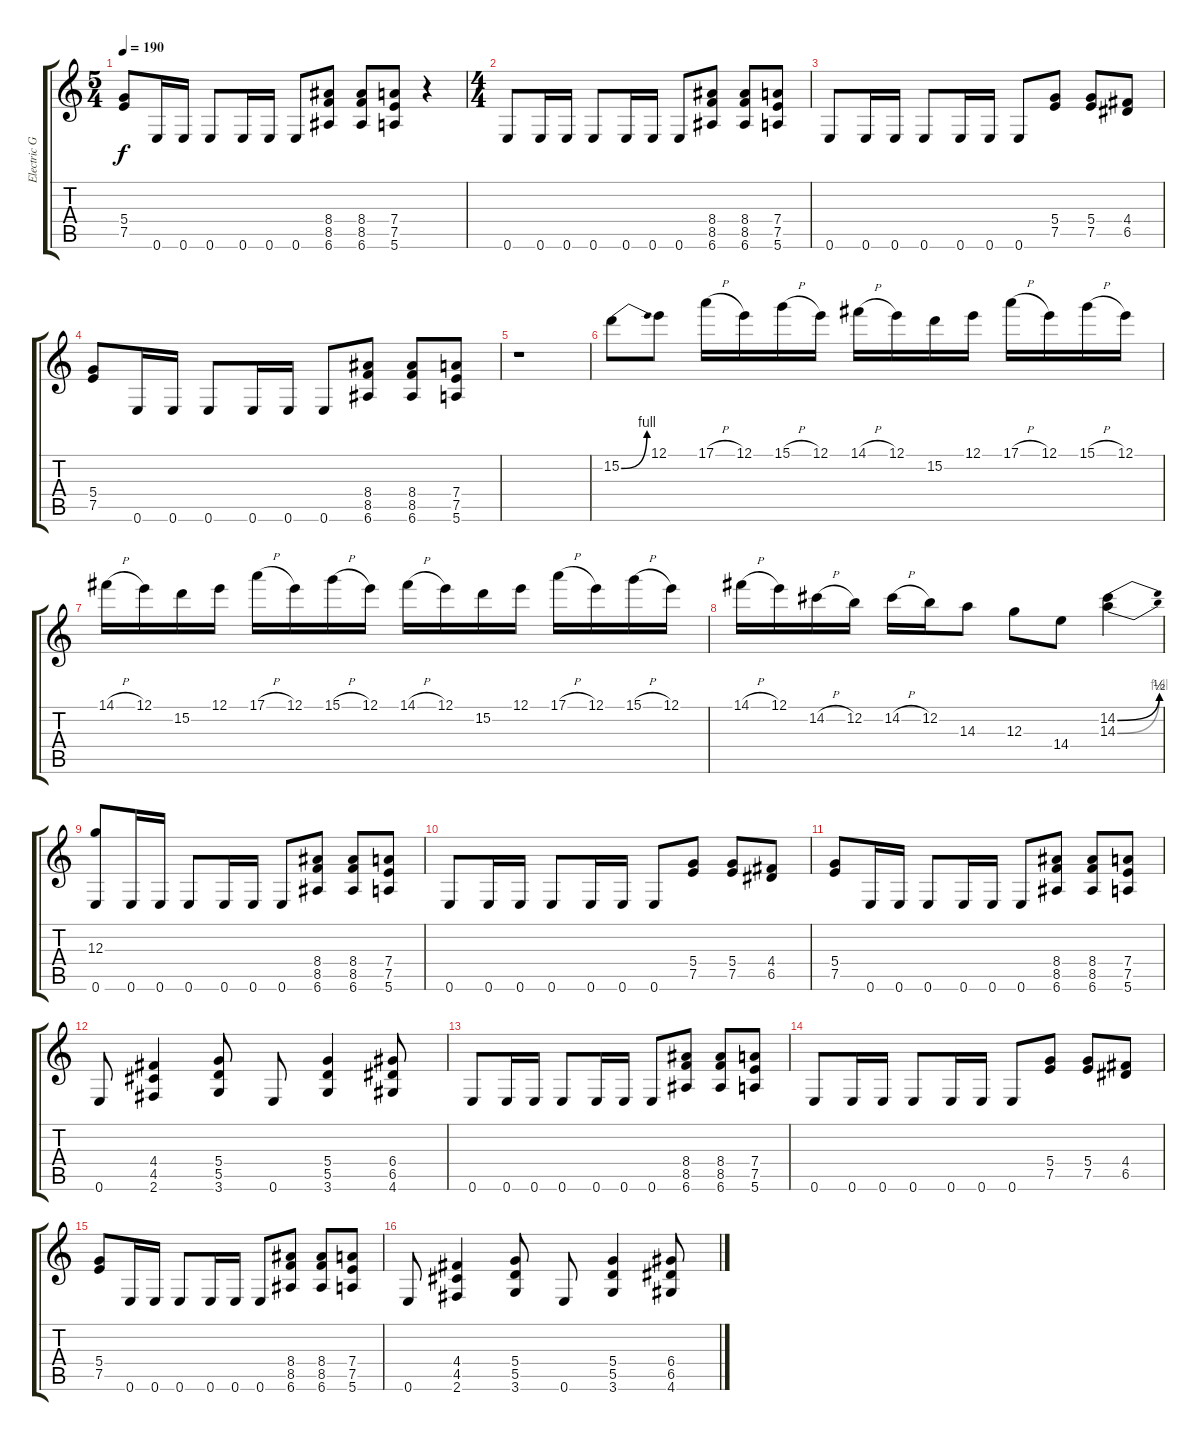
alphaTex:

\track ("Electric Guitar 2" "Electric G") {instrument overdrivenguitar}
\staff {score tabs}
\tuning (E4 B3 G3 D3 A2 E2) {hide}
\ts (5 4)
\tempo 190
\clef g2
\ks c
(5.4 7.5).8{dy f} 0.6.16 0.6.16 0.6.8 0.6.16 0.6.16 0.6.8 (8.4 8.5 6.6).8 (8.4 8.5 6.6).8 (7.4 7.5 5.6).8 r.4 |
\ts (4 4)
0.6.8 0.6.16 0.6.16 0.6.8 0.6.16 0.6.16 0.6.8 (8.4 8.5 6.6).8 (8.4 8.5 6.6).8 (7.4 7.5 5.6).8 |
0.6.8 0.6.16 0.6.16 0.6.8 0.6.16 0.6.16 0.6.8 (5.4 7.5).8 (5.4 7.5).8 (4.4 6.5).8 |
(5.4 7.5).8 0.6.16 0.6.16 0.6.8 0.6.16 0.6.16 0.6.8 (8.4 8.5 6.6).8 (8.4 8.5 6.6).8 (7.4 7.5 5.6).8 |
r.1 |
15.2{be (bend 0 0 60 4)}.8 12.1.8 17.1{h}.16 12.1.16 15.1{h}.16 12.1.16 14.1{h}.16 12.1.16 15.2.16 12.1.16 17.1{h}.16 12.1.16 15.1{h}.16 12.1.16 |
14.1{h}.16 12.1.16 15.2.16 12.1.16 17.1{h}.16 12.1.16 15.1{h}.16 12.1.16 14.1{h}.16 12.1.16 15.2.16 12.1.16 17.1{h}.16 12.1.16 15.1{h}.16 12.1.16 |
14.1{h}.16 12.1.16 14.2{h}.16 12.2.16 14.2{h}.16 12.2.16 14.3.8 12.3.8 14.4.8 (14.2{be (bend 0 0 60 2)} 14.3{be (bend 0 0 60 4)}).4 |
(12.3 0.6).8 0.6.16 0.6.16 0.6.8 0.6.16 0.6.16 0.6.8 (8.4 8.5 6.6).8 (8.4 8.5 6.6).8 (7.4 7.5 5.6).8 |
0.6.8 0.6.16 0.6.16 0.6.8 0.6.16 0.6.16 0.6.8 (5.4 7.5).8 (5.4 7.5).8 (4.4 6.5).8 |
(5.4 7.5).8 0.6.16 0.6.16 0.6.8 0.6.16 0.6.16 0.6.8 (8.4 8.5 6.6).8 (8.4 8.5 6.6).8 (7.4 7.5 5.6).8 |
0.6.8 (4.4 4.5 2.6).4 (5.4 5.5 3.6).8 0.6.8 (5.4 5.5 3.6).4 (6.4 6.5 4.6).8 |
0.6.8 0.6.16 0.6.16 0.6.8 0.6.16 0.6.16 0.6.8 (8.4 8.5 6.6).8 (8.4 8.5 6.6).8 (7.4 7.5 5.6).8 |
0.6.8 0.6.16 0.6.16 0.6.8 0.6.16 0.6.16 0.6.8 (5.4 7.5).8 (5.4 7.5).8 (4.4 6.5).8 |
(5.4 7.5).8 0.6.16 0.6.16 0.6.8 0.6.16 0.6.16 0.6.8 (8.4 8.5 6.6).8 (8.4 8.5 6.6).8 (7.4 7.5 5.6).8 |
0.6.8 (4.4 4.5 2.6).4 (5.4 5.5 3.6).8 0.6.8 (5.4 5.5 3.6).4 (6.4 6.5 4.6).8
